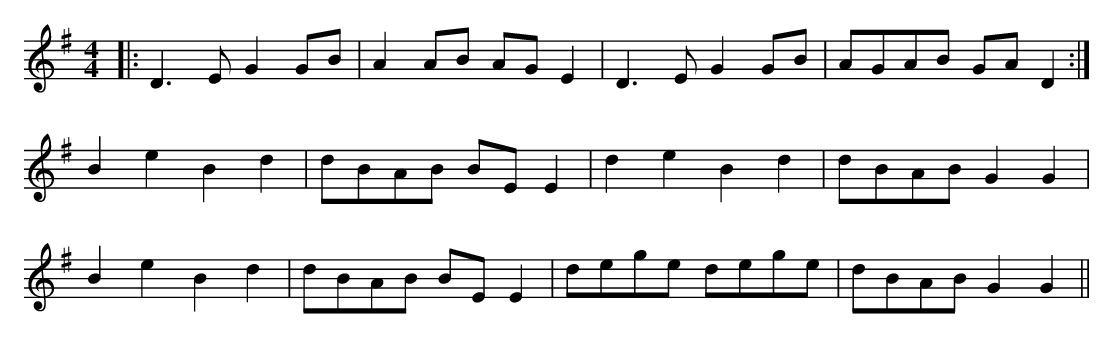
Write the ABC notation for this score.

X:1
M:4/4
K:G
|:D3 E G2 GB|A2 AB AG E2|D3 E G2 GB|AGAB GA D2:|
B2 e2 B2 d2|dBAB BE E2|d2 e2 B2 d2|dBAB G2 G2|
B2 e2 B2 d2|dBAB BE E2|dege dege|dBAB G2 G2||
